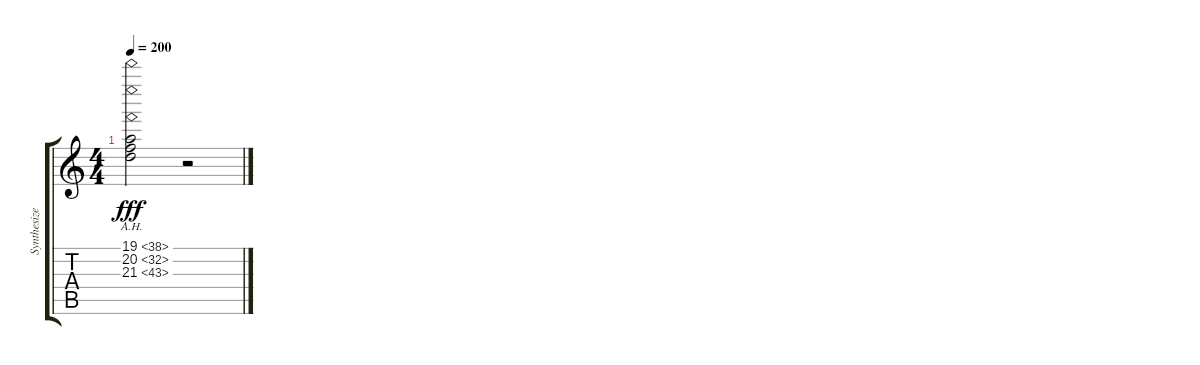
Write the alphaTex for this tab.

\track ("Synthesizer" "Synthesize") {instrument stringensemble1}
\staff {score tabs}
\tuning (D4 A3 F3 C3 G2 D2) {hide}
\ts (4 4)
\tempo 200
\clef g2
\ks c
(19.1{ah 19} 20.2{ah 12} 21.3{ah 22}).2{dy fff} r.2
